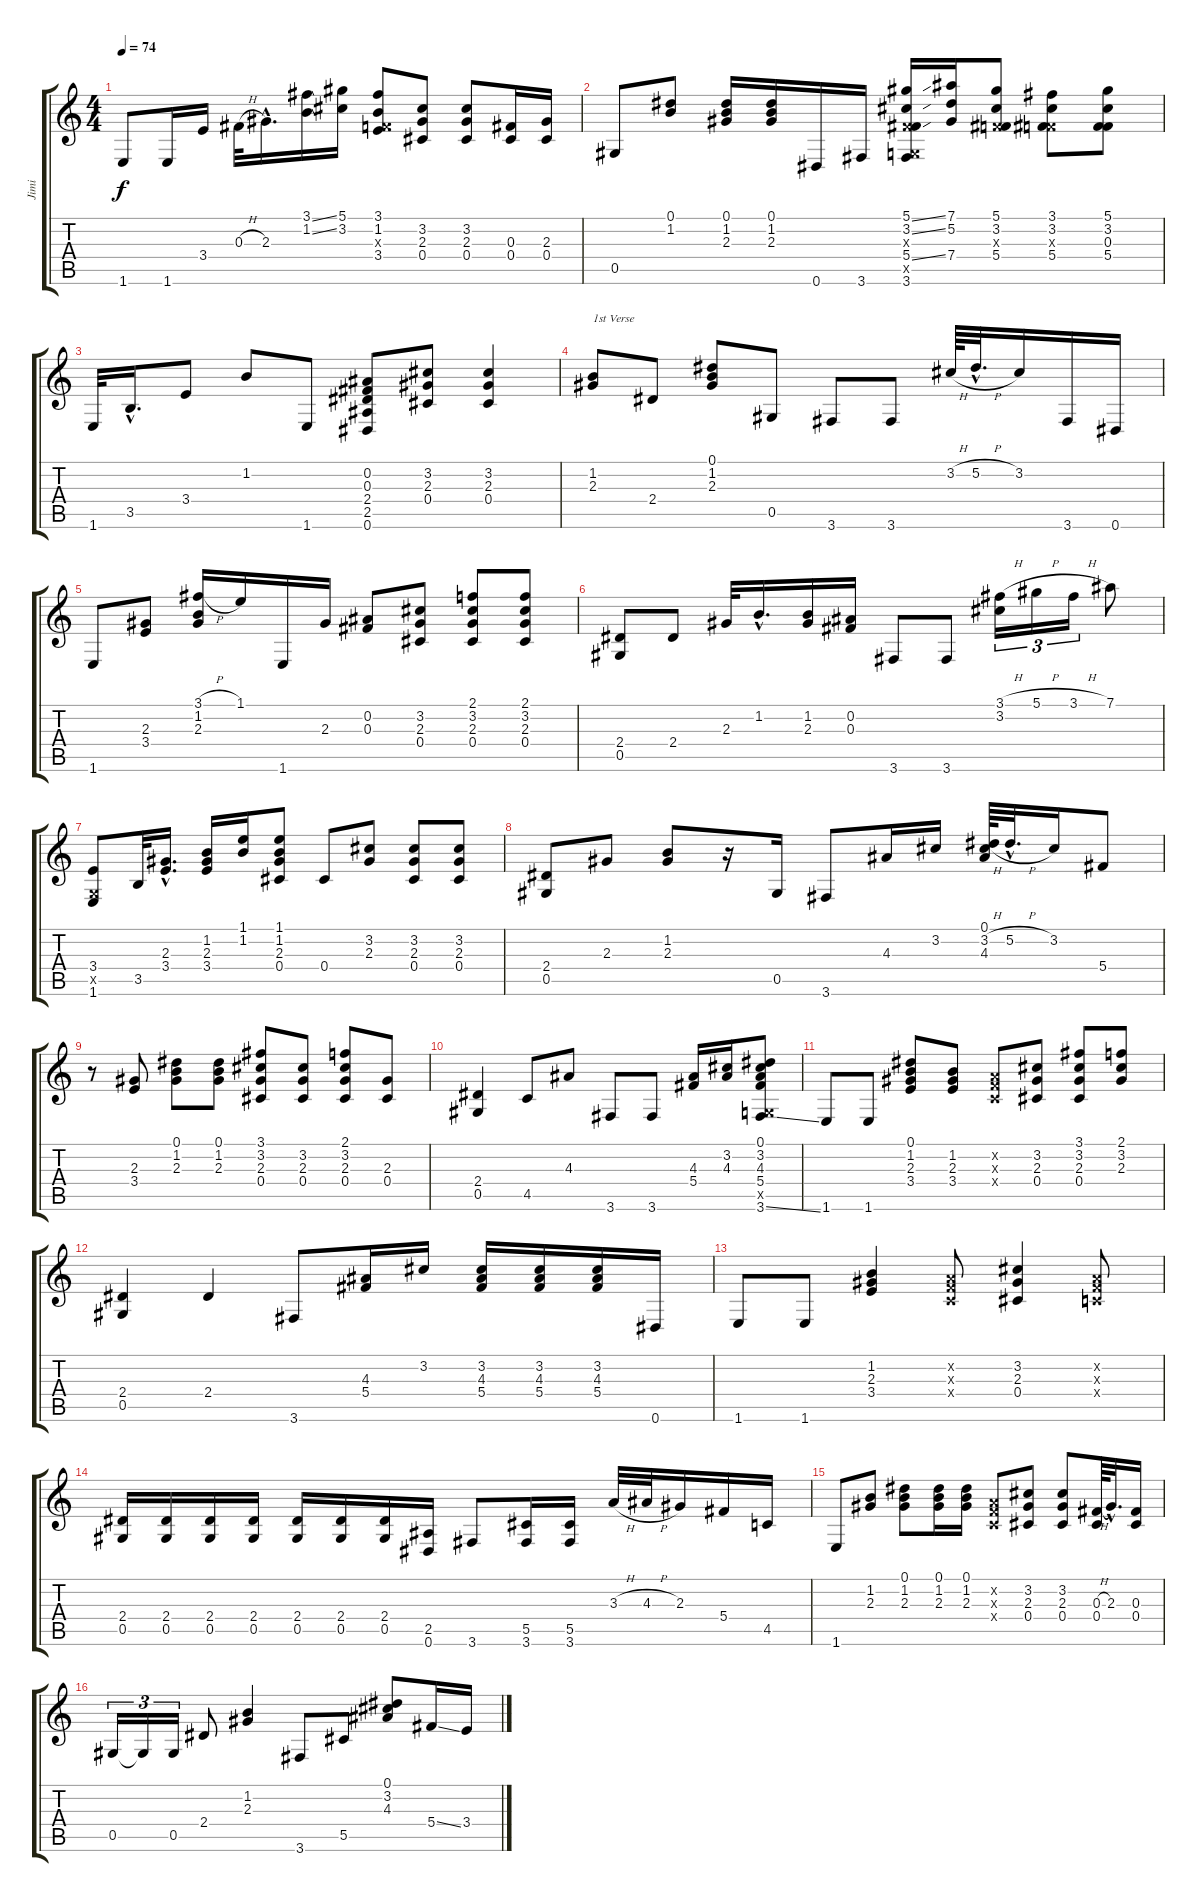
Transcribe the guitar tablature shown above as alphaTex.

\track ("Jimi " "Jimi ") {instrument electricguitarclean}
\staff {score tabs}
\tuning (Eb4 Bb3 Gb3 Db3 Ab2 Eb2) {hide}
\ts (4 4)
\tempo 74
\clef g2
\ks c
1.6.8{dy f} 1.6.16 3.4.16 0.3{h}.32 2.3{hac}.16{d} (3.1{ss} 1.2{ss}).16 (5.1 3.2).16 (3.1 1.2 -1.3{x} 3.4).8 (3.2 2.3 0.4).8 (3.2 2.3 0.4).8 (0.3 0.4).16 (2.3 0.4).16 |
0.5.8 (0.1 1.2).8 (0.1 1.2 2.3).16 (0.1 1.2 2.3).16 0.6.16 3.6.16 (5.1{ss} 3.2{ss} -1.3{x} 5.4{ss} -1.5{x} 3.6).16 (7.1 5.2 7.4).16 (5.1 3.2 -1.3{x} 5.4).8 (3.1 3.2 -1.3{x} 5.4).8 (5.1 3.2 0.3 5.4).8 |
1.6.32 3.5{hac}.16{d} 3.4.8 1.2.8 1.6.8 (0.2 0.3 2.4 2.5 0.6).8 (3.2 2.3 0.4).8 (3.2 2.3 0.4).4 |
(1.2 2.3).8{txt "1st Verse"} 2.4.8 (0.1 1.2 2.3).8 0.5.8 3.6.8 3.6.8 3.2{h}.64 5.2{h hac}.32{d} 3.2.16 3.6.16 0.6.16 |
1.6.8 (2.3 3.4).8 (3.1{h} 1.2 2.3).16 1.1.16 1.6.16 2.3.16 (0.2 0.3).8 (3.2 2.3 0.4).8 (2.1 3.2 2.3 0.4).8 (2.1 3.2 2.3 0.4).8 |
(2.4 0.5).8 2.4.8 2.3.32 1.2{hac}.16{d} (1.2 2.3).16 (0.2 0.3).16 3.6.8 3.6.8 (3.1{h} 3.2).16{tu (3 2)} 5.1{h}.16{tu (3 2)} 3.1{h}.16{tu (3 2)} 7.1.8 |
(3.4 -1.5{x} 1.6).8 3.5.32 (2.3{hac} 3.4{hac}).16{d} (1.2 2.3 3.4).16 (1.1 1.2).16 (1.1 1.2 2.3 0.4).8 0.4.8 (3.2 2.3).8 (3.2 2.3 0.4).8 (3.2 2.3 0.4).8 |
(2.4 0.5).8 2.3.8 (1.2 2.3).8 r.16 0.5.16 3.6.8 4.3.16 3.2.16 (0.1 3.2{h} 4.3).64 5.2{h hac}.32{d} 3.2.16 5.4.8 |
r.8 (2.3 3.4).8 (0.1 1.2 2.3).8 (0.1 1.2 2.3).8 (3.1 3.2 2.3 0.4).8 (3.2 2.3 0.4).8 (2.1 3.2 2.3 0.4).8 (2.3 0.4).8 |
(2.4 0.5).4 4.5.8 4.3.8 3.6.8 3.6.8 (4.3 5.4).16 (3.2 4.3).16 (0.1 3.2 4.3 5.4 -1.5{x} 3.6{ss}).8 |
1.6.8 1.6.8 (0.1 1.2 2.3 3.4).8 (1.2 2.3 3.4).8 (-1.2{x} -1.3{x} -1.4{x}).8 (3.2 2.3 0.4).8 (3.1 3.2 2.3 0.4).8 (2.1 3.2 2.3).8 |
(2.4 0.5).4 2.4.4 3.6.8 (4.3 5.4).16 3.2.16 (3.2 4.3 5.4).16 (3.2 4.3 5.4).16 (3.2 4.3 5.4).16 0.6.16 |
1.6.8 1.6.8 (1.2 2.3 3.4).4 (-1.2{x} -1.3{x} -1.4{x}).8 (3.2 2.3 0.4).4 (-1.2{x} -1.3{x} -1.4{x}).8 |
(2.4 0.5).16 (2.4 0.5).16 (2.4 0.5).16 (2.4 0.5).16 (2.4 0.5).16 (2.4 0.5).16 (2.4 0.5).16 (2.5 0.6).16 3.6.8 (5.5 3.6).16 (5.5 3.6).16 3.3{h}.32 4.3{h}.32 2.3.16 5.4.16 4.5.16 |
1.6.8 (1.2 2.3).8 (0.1 1.2 2.3).8 (0.1 1.2 2.3).16 (0.1 1.2 2.3).16 (-1.2{x} -1.3{x} -1.4{x}).8 (3.2 2.3 0.4).8 (3.2 2.3 0.4).8 (0.3{h} 0.4).64 2.3{hac}.32{d} (0.3 0.4).16 |
0.5.16{tu (3 2)} 0.5{t}.16{tu (3 2)} 0.5.16{tu (3 2)} 2.4.8 (1.2 2.3).4 3.6.8 5.5.8 (0.1 3.2 4.3).8 5.4{ss}.16 3.4.16
